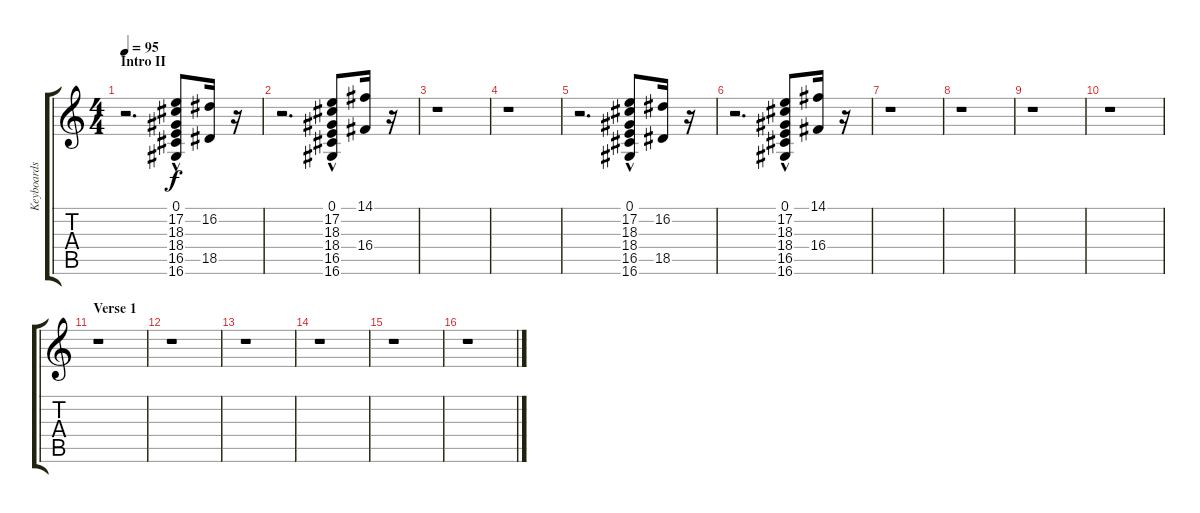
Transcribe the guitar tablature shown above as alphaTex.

\track ("Keyboards" "Keyboards") {instrument stringensemble1}
\staff {score tabs}
\tuning (E4 B3 G3 D3 A2 E2) {hide}
\ts (4 4)
\section ("" "Intro II")
\tempo 95
\clef g2
\ks c
r.2{d dy fff} (0.1 17.2 18.3{hac} 18.4{hac} 16.5{hac} 16.6{hac}).8{dy f} (16.2 18.5).16 r.16 |
r.2{d} (0.1{hac} 17.2{hac} 18.3{hac} 18.4{hac} 16.5{hac} 16.6{hac}).8 (14.1 16.4).16 r.16 |
r.1 |
r.1 |
r.2{d} (0.1 17.2 18.3{hac} 18.4{hac} 16.5{hac} 16.6{hac}).8 (16.2 18.5).16 r.16 |
r.2{d} (0.1{hac} 17.2{hac} 18.3{hac} 18.4{hac} 16.5{hac} 16.6{hac}).8 (14.1 16.4).16 r.16 |
r.1 |
r.1 |
r.1 |
r.1 |
\section ("" "Verse 1")
r.1 |
r.1 |
r.1 |
r.1 |
r.1 |
r.1
